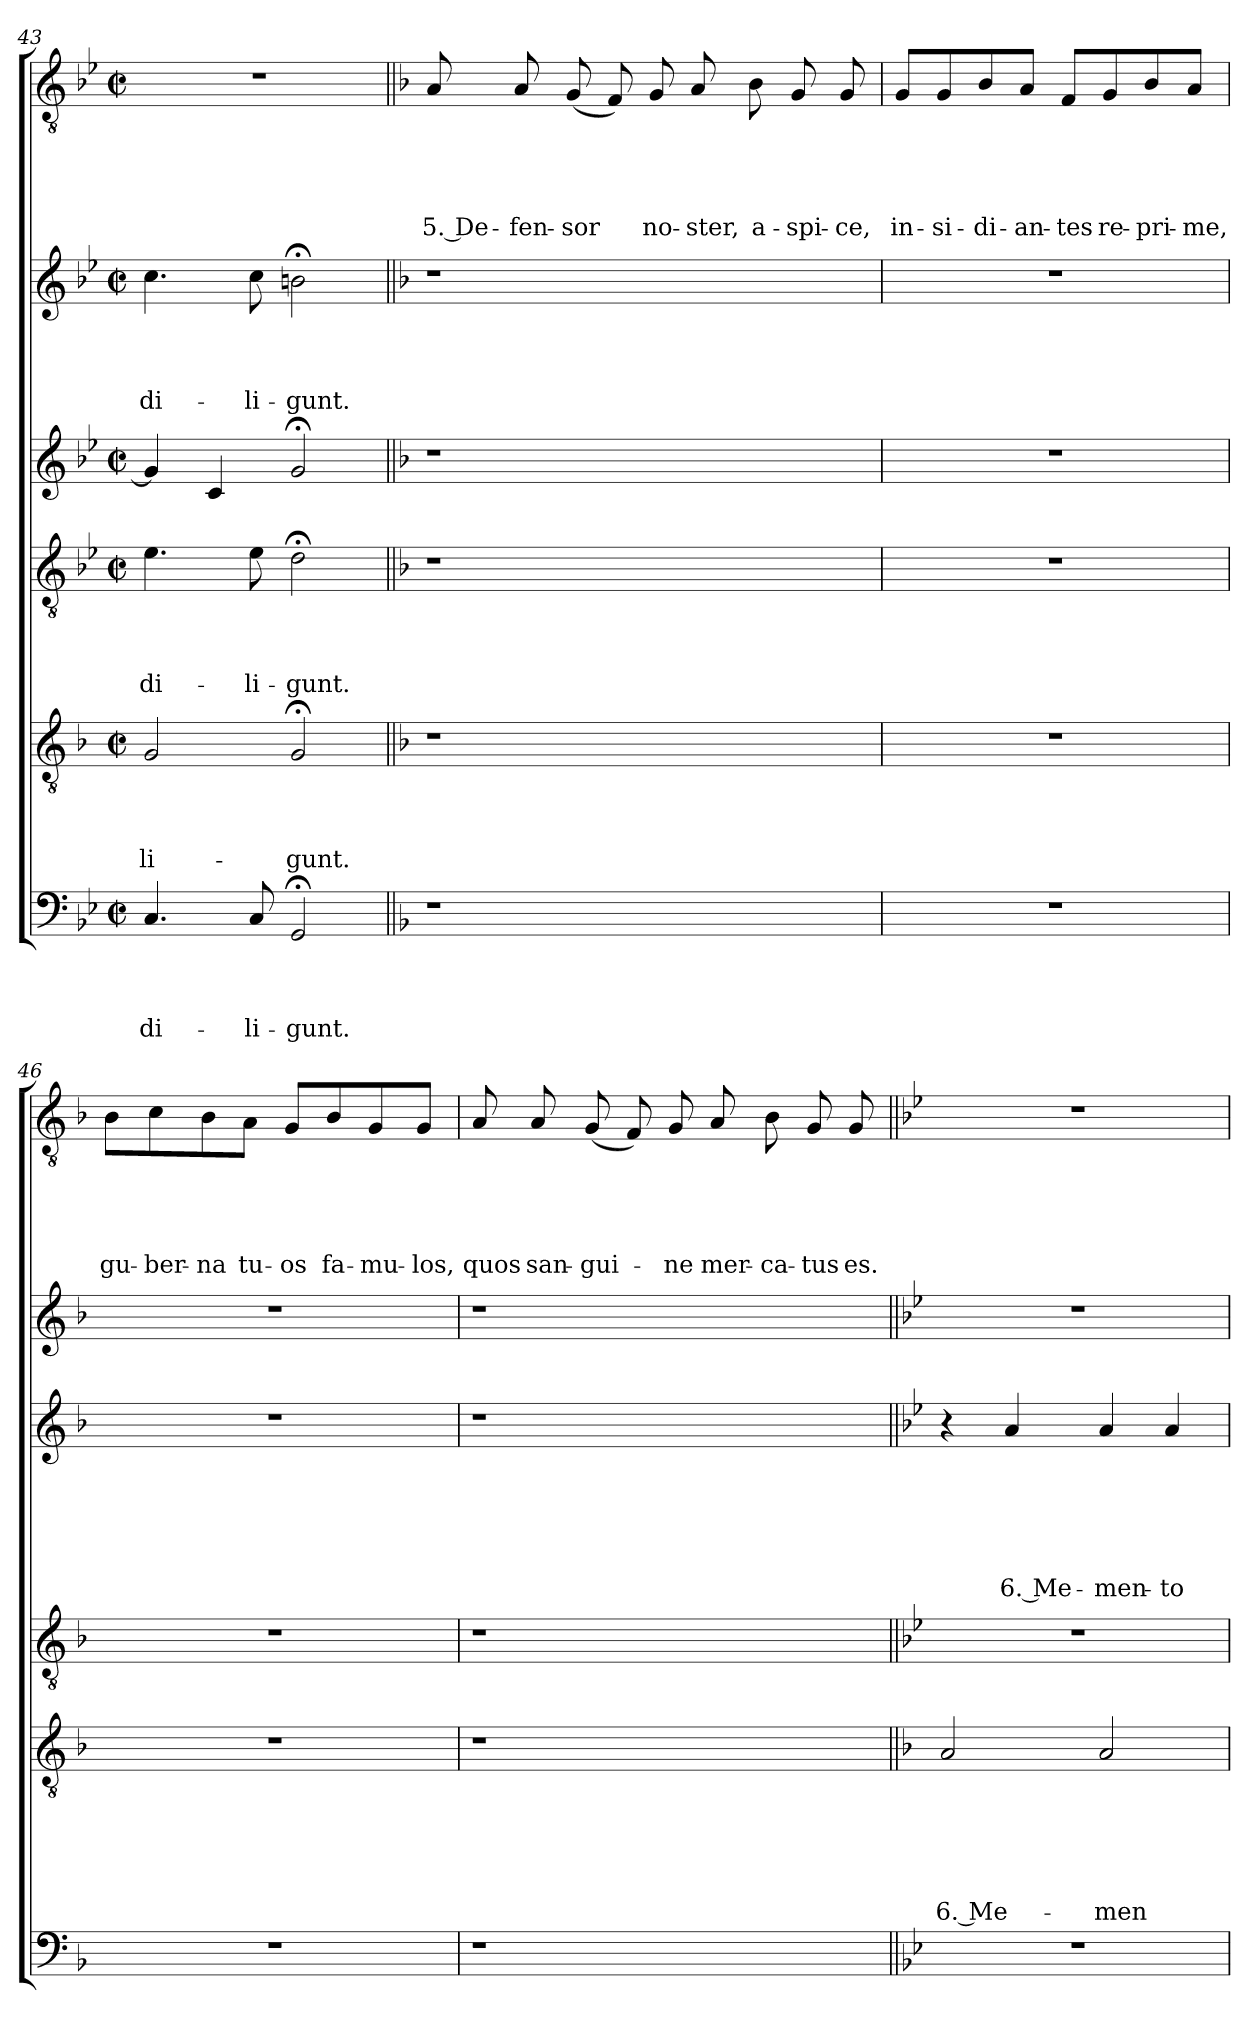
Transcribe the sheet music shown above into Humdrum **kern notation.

**kern	**text	**text	**text	**text	**kern	**text	**text	**text	**text	**text	**text	**kern	**text	**text	**text	**text	**kern	**text	**text	**text	**text	**text	**text	**kern	**text	**text	**text	**text	**kern	**text	**text	**text	**text	**text
*part6	*part6	*part6	*part6	*part6	*part5	*part5	*part5	*part5	*part5	*part5	*part5	*part4	*part4	*part4	*part4	*part4	*part3	*part3	*part3	*part3	*part3	*part3	*part3	*part2	*part2	*part2	*part2	*part2	*part1	*part1	*part1	*part1	*part1	*part1
*staff6	*staff6	*staff6	*staff6	*staff6	*staff5	*staff5	*staff5	*staff5	*staff5	*staff5	*staff5	*staff4	*staff4	*staff4	*staff4	*staff4	*staff3	*staff3	*staff3	*staff3	*staff3	*staff3	*staff3	*staff2	*staff2	*staff2	*staff2	*staff2	*staff1	*staff1	*staff1	*staff1	*staff1	*staff1
*clefF4	*	*	*	*	*clefGv2	*	*	*	*	*	*	*clefGv2	*	*	*	*	*clefG2	*	*	*	*	*	*	*clefG2	*	*	*	*	*clefGv2	*	*	*	*	*
*k[b-e-]	*	*	*	*	*k[b-]	*	*	*	*	*	*	*k[b-e-]	*	*	*	*	*k[b-e-]	*	*	*	*	*	*	*k[b-e-]	*	*	*	*	*k[b-e-]	*	*	*	*	*
*g:	*	*	*	*	*d:	*	*	*	*	*	*	*g:	*	*	*	*	*g:	*	*	*	*	*	*	*g:	*	*	*	*	*g:	*	*	*	*	*
*M2/2	*	*	*	*	*M2/2	*	*	*	*	*	*	*M2/2	*	*	*	*	*M2/2	*	*	*	*	*	*	*M2/2	*	*	*	*	*M2/2	*	*	*	*	*
*met(c|)	*	*	*	*	*met(c|)	*	*	*	*	*	*	*met(c|)	*	*	*	*	*met(c|)	*	*	*	*	*	*	*met(c|)	*	*	*	*	*met(c|)	*	*	*	*	*
=43	=43	=43	=43	=43	=43	=43	=43	=43	=43	=43	=43	=43	=43	=43	=43	=43	=43	=43	=43	=43	=43	=43	=43	=43	=43	=43	=43	=43	=43	=43	=43	=43	=43	=43
!	!	!	!	!LO:LY:b	!	!	!	!	!LO:LY:b	!	!	!	!	!	!	!LO:LY:b	!	!	!	!	!	!	!	!	!	!	!	!LO:LY:b	!	!	!	!	!	!
4.C/	.	.	.	di-	2G/	.	.	.	-li-	.	.	4.e-\	.	.	.	di-	4g/]	.	.	.	.	.	.	4.cc\	.	.	.	di-	1r	.	.	.	.	.
.	.	.	.	.	.	.	.	.	.	.	.	.	.	.	.	.	4c/	.	.	.	.	.	.	.	.	.	.	.	.	.	.	.	.	.
!	!	!	!	!LO:LY:b	!	!	!	!	!	!	!	!	!	!	!	!LO:LY:b	!	!	!	!	!	!	!	!	!	!	!	!LO:LY:b	!	!	!	!	!	!
8C/	.	.	.	-li-	.	.	.	.	.	.	.	8e-\	.	.	.	-li-	.	.	.	.	.	.	.	8cc\	.	.	.	-li-	.	.	.	.	.	.
!	!	!	!	!LO:LY:b	!	!	!	!	!LO:LY:b	!	!	!	!	!	!	!LO:LY:b	!	!	!	!	!	!	!	!	!	!	!	!LO:LY:b	!	!	!	!	!	!
2GG;</	.	.	.	-gunt.	2G;</	.	.	.	-gunt.	.	.	2d;<\	.	.	.	-gunt.	2g;</	.	.	.	.	.	.	2bn;<\	.	.	.	-gunt.	.	.	.	.	.	.
!!LO:LB:g=z
=44||	=44||	=44||	=44||	=44||	=44||	=44||	=44||	=44||	=44||	=44||	=44||	=44||	=44||	=44||	=44||	=44||	=44||	=44||	=44||	=44||	=44||	=44||	=44||	=44||	=44||	=44||	=44||	=44||	=44||	=44||	=44||	=44||	=44||	=44||
*k[b-]	*	*	*	*	*	*	*	*	*	*	*	*k[b-]	*	*	*	*	*k[b-]	*	*	*	*	*	*	*k[b-]	*	*	*	*	*k[b-]	*	*	*	*	*
*d:	*	*	*	*	*	*	*	*	*	*	*	*d:	*	*	*	*	*d:	*	*	*	*	*	*	*d:	*	*	*	*	*d:	*	*	*	*	*
!	!	!	!	!	!	!	!	!	!	!	!	!	!	!	!	!	!	!	!	!	!	!	!	!	!	!	!	!	!	!	!	!	!	!LO:LY:b
1r	.	.	.	.	1r	.	.	.	.	.	.	1r	.	.	.	.	1r	.	.	.	.	.	.	1r	.	.	.	.	8A	.	.	.	.	5. De-
!	!	!	!	!	!	!	!	!	!	!	!	!	!	!	!	!	!	!	!	!	!	!	!	!	!	!	!	!	!	!	!	!	!	!LO:LY:b
.	.	.	.	.	.	.	.	.	.	.	.	.	.	.	.	.	.	.	.	.	.	.	.	.	.	.	.	.	8A	.	.	.	.	-fen-
!	!	!	!	!	!	!	!	!	!	!	!	!	!	!	!	!	!	!	!	!	!	!	!	!	!	!	!	!	!	!	!	!	!	!LO:LY:b
.	.	.	.	.	.	.	.	.	.	.	.	.	.	.	.	.	.	.	.	.	.	.	.	.	.	.	.	.	(<8G	.	.	.	.	-sor
.	.	.	.	.	.	.	.	.	.	.	.	.	.	.	.	.	.	.	.	.	.	.	.	.	.	.	.	.	8F)	.	.	.	.	.
!	!	!	!	!	!	!	!	!	!	!	!	!	!	!	!	!	!	!	!	!	!	!	!	!	!	!	!	!	!	!	!	!	!	!LO:LY:b
.	.	.	.	.	.	.	.	.	.	.	.	.	.	.	.	.	.	.	.	.	.	.	.	.	.	.	.	.	8G	.	.	.	.	no-
!	!	!	!	!	!	!	!	!	!	!	!	!	!	!	!	!	!	!	!	!	!	!	!	!	!	!	!	!	!	!	!	!	!	!LO:LY:b
.	.	.	.	.	.	.	.	.	.	.	.	.	.	.	.	.	.	.	.	.	.	.	.	.	.	.	.	.	8A	.	.	.	.	-ster,
!	!	!	!	!	!	!	!	!	!	!	!	!	!	!	!	!	!	!	!	!	!	!	!	!	!	!	!	!	!	!	!	!	!	!LO:LY:b
.	.	.	.	.	.	.	.	.	.	.	.	.	.	.	.	.	.	.	.	.	.	.	.	.	.	.	.	.	8B-	.	.	.	.	a-
!	!	!	!	!	!	!	!	!	!	!	!	!	!	!	!	!	!	!	!	!	!	!	!	!	!	!	!	!	!	!	!	!	!	!LO:LY:b
.	.	.	.	.	.	.	.	.	.	.	.	.	.	.	.	.	.	.	.	.	.	.	.	.	.	.	.	.	8G	.	.	.	.	-spi-
!	!	!	!	!	!	!	!	!	!	!	!	!	!	!	!	!	!	!	!	!	!	!	!	!	!	!	!	!	!	!	!	!	!	!LO:LY:b
8ryy	.	.	.	.	8ryy	.	.	.	.	.	.	8ryy	.	.	.	.	8ryy	.	.	.	.	.	.	8ryy	.	.	.	.	8G	.	.	.	.	-ce,
=45	=45	=45	=45	=45	=45	=45	=45	=45	=45	=45	=45	=45	=45	=45	=45	=45	=45	=45	=45	=45	=45	=45	=45	=45	=45	=45	=45	=45	=45	=45	=45	=45	=45	=45
!	!	!	!	!	!	!	!	!	!	!	!	!	!	!	!	!	!	!	!	!	!	!	!	!	!	!	!	!	!	!	!	!	!	!LO:LY:b
1r	.	.	.	.	1r	.	.	.	.	.	.	1r	.	.	.	.	1r	.	.	.	.	.	.	1r	.	.	.	.	8GL	.	.	.	.	in-
!	!	!	!	!	!	!	!	!	!	!	!	!	!	!	!	!	!	!	!	!	!	!	!	!	!	!	!	!	!	!	!	!	!	!LO:LY:b
.	.	.	.	.	.	.	.	.	.	.	.	.	.	.	.	.	.	.	.	.	.	.	.	.	.	.	.	.	8G	.	.	.	.	-si-
!	!	!	!	!	!	!	!	!	!	!	!	!	!	!	!	!	!	!	!	!	!	!	!	!	!	!	!	!	!	!	!	!	!	!LO:LY:b
.	.	.	.	.	.	.	.	.	.	.	.	.	.	.	.	.	.	.	.	.	.	.	.	.	.	.	.	.	8B-	.	.	.	.	-di-
!	!	!	!	!	!	!	!	!	!	!	!	!	!	!	!	!	!	!	!	!	!	!	!	!	!	!	!	!	!	!	!	!	!	!LO:LY:b
.	.	.	.	.	.	.	.	.	.	.	.	.	.	.	.	.	.	.	.	.	.	.	.	.	.	.	.	.	8AJ	.	.	.	.	-an-
!	!	!	!	!	!	!	!	!	!	!	!	!	!	!	!	!	!	!	!	!	!	!	!	!	!	!	!	!	!	!	!	!	!	!LO:LY:b
.	.	.	.	.	.	.	.	.	.	.	.	.	.	.	.	.	.	.	.	.	.	.	.	.	.	.	.	.	8FL	.	.	.	.	-tes
!	!	!	!	!	!	!	!	!	!	!	!	!	!	!	!	!	!	!	!	!	!	!	!	!	!	!	!	!	!	!	!	!	!	!LO:LY:b
.	.	.	.	.	.	.	.	.	.	.	.	.	.	.	.	.	.	.	.	.	.	.	.	.	.	.	.	.	8G	.	.	.	.	re-
!	!	!	!	!	!	!	!	!	!	!	!	!	!	!	!	!	!	!	!	!	!	!	!	!	!	!	!	!	!	!	!	!	!	!LO:LY:b
.	.	.	.	.	.	.	.	.	.	.	.	.	.	.	.	.	.	.	.	.	.	.	.	.	.	.	.	.	8B-	.	.	.	.	-pri-
!	!	!	!	!	!	!	!	!	!	!	!	!	!	!	!	!	!	!	!	!	!	!	!	!	!	!	!	!	!	!	!	!	!	!LO:LY:b
.	.	.	.	.	.	.	.	.	.	.	.	.	.	.	.	.	.	.	.	.	.	.	.	.	.	.	.	.	8AJ	.	.	.	.	-me,
!!LO:PB:g=z
=46	=46	=46	=46	=46	=46	=46	=46	=46	=46	=46	=46	=46	=46	=46	=46	=46	=46	=46	=46	=46	=46	=46	=46	=46	=46	=46	=46	=46	=46	=46	=46	=46	=46	=46
!	!	!	!	!	!	!	!	!	!	!	!	!	!	!	!	!	!	!	!	!	!	!	!	!	!	!	!	!	!	!	!	!	!	!LO:LY:b
1r	.	.	.	.	1r	.	.	.	.	.	.	1r	.	.	.	.	1r	.	.	.	.	.	.	1r	.	.	.	.	8B-L	.	.	.	.	gu-
!	!	!	!	!	!	!	!	!	!	!	!	!	!	!	!	!	!	!	!	!	!	!	!	!	!	!	!	!	!	!	!	!	!	!LO:LY:b
.	.	.	.	.	.	.	.	.	.	.	.	.	.	.	.	.	.	.	.	.	.	.	.	.	.	.	.	.	8c	.	.	.	.	-ber-
!	!	!	!	!	!	!	!	!	!	!	!	!	!	!	!	!	!	!	!	!	!	!	!	!	!	!	!	!	!	!	!	!	!	!LO:LY:b
.	.	.	.	.	.	.	.	.	.	.	.	.	.	.	.	.	.	.	.	.	.	.	.	.	.	.	.	.	8B-	.	.	.	.	-na
!	!	!	!	!	!	!	!	!	!	!	!	!	!	!	!	!	!	!	!	!	!	!	!	!	!	!	!	!	!	!	!	!	!	!LO:LY:b
.	.	.	.	.	.	.	.	.	.	.	.	.	.	.	.	.	.	.	.	.	.	.	.	.	.	.	.	.	8AJ	.	.	.	.	tu-
!	!	!	!	!	!	!	!	!	!	!	!	!	!	!	!	!	!	!	!	!	!	!	!	!	!	!	!	!	!	!	!	!	!	!LO:LY:b
.	.	.	.	.	.	.	.	.	.	.	.	.	.	.	.	.	.	.	.	.	.	.	.	.	.	.	.	.	8GL	.	.	.	.	-os
!	!	!	!	!	!	!	!	!	!	!	!	!	!	!	!	!	!	!	!	!	!	!	!	!	!	!	!	!	!	!	!	!	!	!LO:LY:b
.	.	.	.	.	.	.	.	.	.	.	.	.	.	.	.	.	.	.	.	.	.	.	.	.	.	.	.	.	8B-	.	.	.	.	fa-
!	!	!	!	!	!	!	!	!	!	!	!	!	!	!	!	!	!	!	!	!	!	!	!	!	!	!	!	!	!	!	!	!	!	!LO:LY:b
.	.	.	.	.	.	.	.	.	.	.	.	.	.	.	.	.	.	.	.	.	.	.	.	.	.	.	.	.	8G	.	.	.	.	-mu-
!	!	!	!	!	!	!	!	!	!	!	!	!	!	!	!	!	!	!	!	!	!	!	!	!	!	!	!	!	!	!	!	!	!	!LO:LY:b
.	.	.	.	.	.	.	.	.	.	.	.	.	.	.	.	.	.	.	.	.	.	.	.	.	.	.	.	.	8GJ	.	.	.	.	-los,
=47	=47	=47	=47	=47	=47	=47	=47	=47	=47	=47	=47	=47	=47	=47	=47	=47	=47	=47	=47	=47	=47	=47	=47	=47	=47	=47	=47	=47	=47	=47	=47	=47	=47	=47
!	!	!	!	!	!	!	!	!	!	!	!	!	!	!	!	!	!	!	!	!	!	!	!	!	!	!	!	!	!	!	!	!	!	!LO:LY:b
1r	.	.	.	.	1r	.	.	.	.	.	.	1r	.	.	.	.	1r	.	.	.	.	.	.	1r	.	.	.	.	8A	.	.	.	.	quos
!	!	!	!	!	!	!	!	!	!	!	!	!	!	!	!	!	!	!	!	!	!	!	!	!	!	!	!	!	!	!	!	!	!	!LO:LY:b
.	.	.	.	.	.	.	.	.	.	.	.	.	.	.	.	.	.	.	.	.	.	.	.	.	.	.	.	.	8A	.	.	.	.	san-
!	!	!	!	!	!	!	!	!	!	!	!	!	!	!	!	!	!	!	!	!	!	!	!	!	!	!	!	!	!	!	!	!	!	!LO:LY:b
.	.	.	.	.	.	.	.	.	.	.	.	.	.	.	.	.	.	.	.	.	.	.	.	.	.	.	.	.	(<8G	.	.	.	.	-gui-
.	.	.	.	.	.	.	.	.	.	.	.	.	.	.	.	.	.	.	.	.	.	.	.	.	.	.	.	.	8F)	.	.	.	.	.
!	!	!	!	!	!	!	!	!	!	!	!	!	!	!	!	!	!	!	!	!	!	!	!	!	!	!	!	!	!	!	!	!	!	!LO:LY:b
.	.	.	.	.	.	.	.	.	.	.	.	.	.	.	.	.	.	.	.	.	.	.	.	.	.	.	.	.	8G	.	.	.	.	-ne
!	!	!	!	!	!	!	!	!	!	!	!	!	!	!	!	!	!	!	!	!	!	!	!	!	!	!	!	!	!	!	!	!	!	!LO:LY:b
.	.	.	.	.	.	.	.	.	.	.	.	.	.	.	.	.	.	.	.	.	.	.	.	.	.	.	.	.	8A	.	.	.	.	mer-
!	!	!	!	!	!	!	!	!	!	!	!	!	!	!	!	!	!	!	!	!	!	!	!	!	!	!	!	!	!	!	!	!	!	!LO:LY:b
.	.	.	.	.	.	.	.	.	.	.	.	.	.	.	.	.	.	.	.	.	.	.	.	.	.	.	.	.	8B-	.	.	.	.	-ca-
!	!	!	!	!	!	!	!	!	!	!	!	!	!	!	!	!	!	!	!	!	!	!	!	!	!	!	!	!	!	!	!	!	!	!LO:LY:b
.	.	.	.	.	.	.	.	.	.	.	.	.	.	.	.	.	.	.	.	.	.	.	.	.	.	.	.	.	8G	.	.	.	.	-tus
!	!	!	!	!	!	!	!	!	!	!	!	!	!	!	!	!	!	!	!	!	!	!	!	!	!	!	!	!	!	!	!	!	!	!LO:LY:b
8ryy	.	.	.	.	8ryy	.	.	.	.	.	.	8ryy	.	.	.	.	8ryy	.	.	.	.	.	.	8ryy	.	.	.	.	8G	.	.	.	.	es.
!!LO:LB:g=z
=48||	=48||	=48||	=48||	=48||	=48||	=48||	=48||	=48||	=48||	=48||	=48||	=48||	=48||	=48||	=48||	=48||	=48||	=48||	=48||	=48||	=48||	=48||	=48||	=48||	=48||	=48||	=48||	=48||	=48||	=48||	=48||	=48||	=48||	=48||
*k[b-e-]	*	*	*	*	*	*	*	*	*	*	*	*k[b-e-]	*	*	*	*	*k[b-e-]	*	*	*	*	*	*	*k[b-e-]	*	*	*	*	*k[b-e-]	*	*	*	*	*
*g:	*	*	*	*	*	*	*	*	*	*	*	*g:	*	*	*	*	*g:	*	*	*	*	*	*	*g:	*	*	*	*	*g:	*	*	*	*	*
!	!	!	!	!	!	!	!	!	!	!	!LO:LY:b	!	!	!	!	!	!	!	!	!	!	!	!	!	!	!	!	!	!	!	!	!	!	!
1r	.	.	.	.	2A/	.	.	.	.	.	6. Me-	1r	.	.	.	.	4r	.	.	.	.	.	.	1r	.	.	.	.	1r	.	.	.	.	.
!	!	!	!	!	!	!	!	!	!	!	!	!	!	!	!	!	!	!	!	!	!	!	!LO:LY:b	!	!	!	!	!	!	!	!	!	!	!
.	.	.	.	.	.	.	.	.	.	.	.	.	.	.	.	.	4a/	.	.	.	.	.	6. Me-	.	.	.	.	.	.	.	.	.	.	.
!	!	!	!	!	!	!	!	!	!	!	!LO:LY:b	!	!	!	!	!	!	!	!	!	!	!	!LO:LY:b	!	!	!	!	!	!	!	!	!	!	!
.	.	.	.	.	2A/	.	.	.	.	.	-men-	.	.	.	.	.	4a/	.	.	.	.	.	-men-	.	.	.	.	.	.	.	.	.	.	.
!	!	!	!	!	!	!	!	!	!	!	!	!	!	!	!	!	!	!	!	!	!	!	!LO:LY:b	!	!	!	!	!	!	!	!	!	!	!
.	.	.	.	.	.	.	.	.	.	.	.	.	.	.	.	.	4a/	.	.	.	.	.	-to	.	.	.	.	.	.	.	.	.	.	.
=	=	=	=	=	=	=	=	=	=	=	=	=	=	=	=	=	=	=	=	=	=	=	=	=	=	=	=	=	=	=	=	=	=	=
*-	*-	*-	*-	*-	*-	*-	*-	*-	*-	*-	*-	*-	*-	*-	*-	*-	*-	*-	*-	*-	*-	*-	*-	*-	*-	*-	*-	*-	*-	*-	*-	*-	*-	*-
